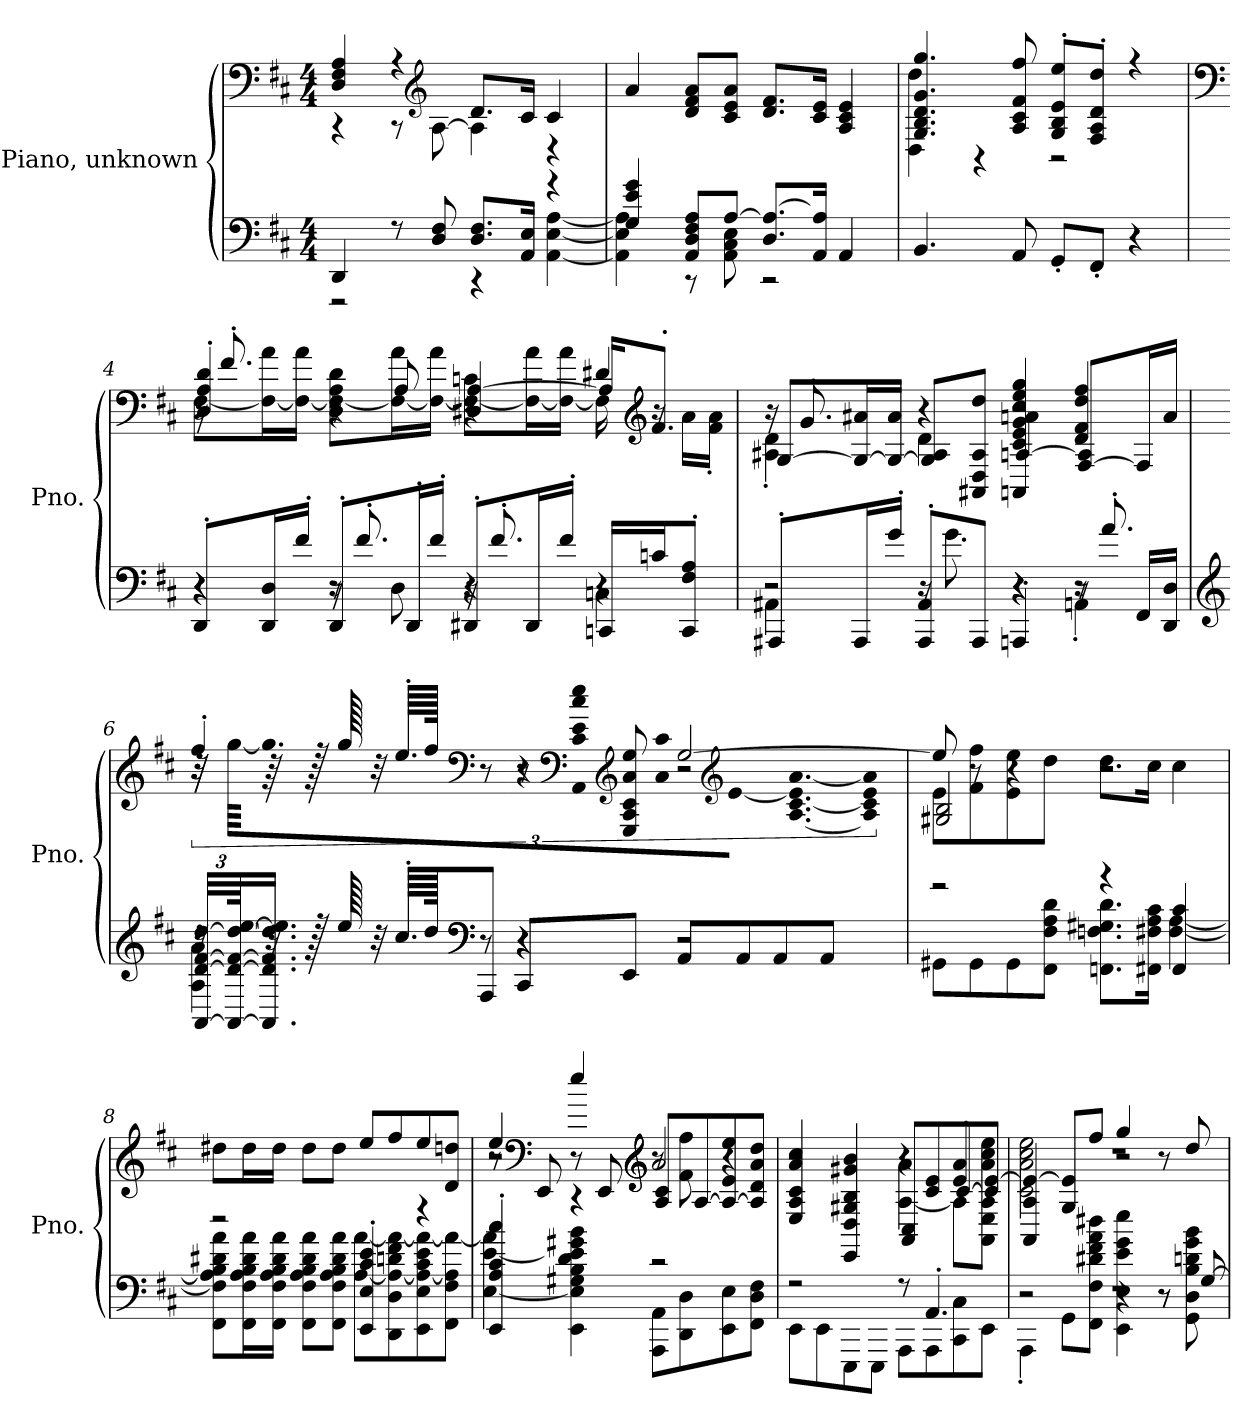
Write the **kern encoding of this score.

**kern	**kern
*part1	*part1
*staff2	*staff1
*I"Piano, unknown	*
*I'Pno.	*
*clefF4	*clefF4
*k[f#c#]	*k[f#c#]
*M4/4	*M4/4
*MM120	*MM120
=1	=1
*^	*^
4DD/	2r	4D/ 4F#/ 4A/	4r
8r	.	4r	8r
*	*	*clefG2	*
8D/ 8F#/	.	.	[8A\
8.D/ 8.F#/L	4r	8.d/L	4A\]
16AA/ 16E/Jk	.	16c#/Jk	.
4r	[4AA\ [4E\ [4A\	4c#/	4r
*	*	*v	*v
=2	=2	=2
4G/ 4e/ 4g/	4AA\] 4E\] 4A\]	4a/
8AA/ 8D/ 8F#/ 8A/L	8r	8d/ 8f#/ 8a/L
[8A/J	8AA\ 8C#\ 8E\	8c#/ 8e/ 8a/J
8.D/ 8.A/_L	2r	8.d/ 8.f#/L
16AA/ 16A/]Jk	.	16c#/ 16e/Jk
4AA/	.	4A/ 4c#/ 4e/
*v	*v	*
=3	=3
*	*^
4.BB/	4.G/ 4.B/ 4.d/ 4.g/ 4.gg/	4D\ 4dd\
.	.	4r
8AA/	8A/ 8c#/ 8f#/ 8ff#/	.
8GG'/L	8G/' 8B/' 8e/' 8ee/'L	2r
8FF#'/J	8F#/' 8A/' 8d/' 8dd/'J	.
4r	4r	.
*	*v	*v
!!LO:LB:g=z
=4	=4
*	*clefF4
*^	*^
*	*^	*	*^
4r	4r	8DD'/L	16r	[8F#\L	4D/' 4A/' 4d/'
.	.	.	8.f#'/	.	.
.	.	16DD/ 16D/L	.	16F#\_ 16a\L	.
.	.	16f#'/JJ	.	16F#\_ 16a\JJ	.
16r	8r	8DD'/L	4r	8D\ 8F#\_ 8A\ 8d\L	8r
8.f#'/	.	.	.	.	.
.	8D\	16DD'/L	.	16F#\_ 16a\L	8A/
.	.	16f#'/JJ	.	16F#\_ 16a\JJ	.
16r	4r	8DD#X'/L	4r	8F#\_ 8cn\L	4D#X/ [4A/
8.f#'/	.	.	.	.	.
.	.	16DD#/L	.	16F#\_ 16a\L	.
.	.	16f#'/JJ	.	16F#\_ 16a\JJ	.
4r	4Cn\	16CCn/LL	4d#X/	16F#\]	16A/KL]
*	*	*	*clefG2	*	*
.	.	16cn/J	.	16r	8.f#'/J
.	.	8CC/' 8F#/' 8A/'J	.	16a\LL	.
.	.	.	.	16f#\' 16a\'JJ	.
!!LO:LB:g=z	!!	!!
=5	=5	=5	=5	=5	=5
2r	4AA#X\	8AAA#X'/L	16r	4A#X\' 4d\'	[8G/L
.	.	.	8.g'/	.	.
.	.	16AAA#/L	.	.	16G/_ 16a#X/L
.	.	16g'/JJ	.	.	16G/_ 16a#/JJ
.	16r	8AAA#/' 8AA#/'L	4r	4d\	8G/] 8A#/L
.	8.g\	.	.	.	.
.	.	8AAA#/J	.	.	8AA#X/ 8D/ 8A#/ 8dd/J
4r	4r	4AAAn'/	4AAn/ 4c#/ 4e/ 4g/ 4an/ 4cc#/ 4ee/ 4gg/	2r	[4An/
16r	4AAn'\	8r	4d/ 4f#/ 4dd/ 4ff#/	.	[8F#/ 8A/]L
8.a'/	.	.	.	.	.
.	.	16FF#/LL	.	.	16F#/L]
.	.	16DD/ 16D/JJ	.	.	16a/JJ
!!LO:LB:g=z	!!	!!
=6	=6	=6	=6	=6	=6
*clefG2	*	*	*	*	*
*	*	*Xbrackettup	*	*	*
32r	4A\ 4a\	[48AA/ [48d/ [48f#/ [48dd/LLL	4ff#'/	48r	32r
.	.	96AA/_ 96d/_ 96f#/_ 96dd/_ [96ee/JK	.	[96gg\KKLL	.
64r	.	16.AA/] 16.d/] 16.f#/] 16.dd/] 16.ee/]JJ	.	16.gg\J]	64r
128r	.	.	.	.	128r
128ee/	.	.	.	.	128gg/
32r	.	.	.	.	32r
64.cc#'/LLLL	.	.	.	.	64.ee'/LLLL
128dd/JJJK	.	.	.	.	128ff#/JJJJk
*clefF4	*	*	*clefF4	*	*
8AAA/J	.	8r	.	8AA\ 8c#\ 8e\ 8cc#\ 8ee\	8r
4r	4r	8CC#/L	4r	8C#\ 8c#\	8r
*	*	*	*clefG2	*	*
.	.	8EE/J	.	[8e\J	8E/ 8A/ 8c#/ 8a/ 8ee/
2r	2r	8AA/L	[2ee/	[4.A\ [4.c#\ 4.e\] [4.a\	2r
.	.	8AA/	.	.	.
.	.	8AA/	.	.	.
.	.	8AA/J	.	8A\] 8c#\] 8e\ 8a\]	.
*	*v	*v	*	*	*
=7	=7	=7	=7	=7
2r	8GG#X\L	8ee/]	8e\L	2G#X/ 2B/
.	8GG#\	8r	8f#\ 8ff#\	.
.	8GG#\	4r	8e\ 8ee\	.
.	8FF#\ 8F#\ 8A\ 8d\J	.	8dd\J	.
4r	8.FFn\ 8.Fn\ 8.G#X\ 8.d\L	2r	8.dd\L	2r
.	16FF#X\ 16F#X\ 16A\ 16c#\Jk	.	16cc#\Jk	.
4FF#/ 4c#/	[4F#\ [4A\	.	4cc#\	.
*	*	*v	*v	*v
!!LO:LB:g=z
=8	=8	=8
2r	8FF#\ 8F#\] 8A\] 8B\ 8d#X\ 8a\L	8dd#X\L
.	16FF#\ 16F#\ 16A\ 16B\ 16d#\ 16a\L	16dd#\L
.	16FF#\ 16F#\ 16A\ 16B\ 16d#\ 16a\JJ	16dd#\JJ
.	8FF#\ 8F#\ 8A\ 8B\ 8d#\ 8a\L	8dd#\L
.	8FF#\ 8F#\ 8A\ 8B\ 8d#\ 8a\J	8dd#\J
4EE/' 4E/' 4c#/' 4e/'	[8A\ [8a\L	8ee/L
.	8DD\ 8D\ 8A\_ 8dn\ 8f#\ 8a\_	8ff#/
4r	8EE\ 8E\ 8A\_ 8c#\ 8e\ 8a\_	8ee/
.	8FF#\ 8F#\ 8A\] 8a\_J	8d/ 8ddn/J
=9	=9	=9
*	*	*^
*	*	*	*^
4EE/' 4A/' 4c#/' 4cc#/'	[4E\ [4e\ 4a\]	4ee/	2r	8r
*	*	*clefF4	*	*
.	.	.	.	8EE/
4r	4EE\ 4E\] 4G#X\ 4B\ 4d\ 4e\] 4g#X\ 4b\	4ee/	.	8r
.	.	.	.	8EE/
*	*	*clefG2	*	*
2r	8AAA\ 8AA\L	2a/	8r	8A/ 8c#/L
.	8DD\ 8D\	.	8f#\ 8ff#\	[8A/
.	8EE\ 8E\	.	4r	8A/_ 8e/ 8ee/
.	8FF#\ 8D\ 8F#\J	.	.	8A/] 8d/ 8a/ 8dd/J
!!LO:LB:g=z	!!	!!
=10	=10	=10	=10	=10
2r	8EE\L	2r	2r	4E/ 4A/ 4c#/ 4a/ 4cc#/
.	8EE\	.	.	.
.	8EEE\	.	.	4EE/ 4D/ 4G#X/ 4B/ 4g#X/ 4b/
.	8EEE\J	.	.	.
8r	8AAA\L	4r	[4A\ 4a\	8AA/ 8C#/L
4.AA'/	8AAA\	.	.	8c#/ 8e/
.	8CC#\ 8C#\	4e/' 4a/'	8A\L]	[8c#/
.	8EE\J	.	8AA\ 8E\ 8A\ 8a\ 8cc#\ 8ee\J	8c#/] [8e/J
=11	=11	=11	=11	=11
*	*^	*	*	*
1r	4AAA'\	2r	1r	2c#\ 2a\ 2cc#\ 2ee\	4AA/ 4A/ 4e/_
.	8GG\L	.	.	.	8G/ 8e/]L
.	8FF#\ 8F#\ 8d#X\ 8f#\ 8a\ 8dd#X\J	.	.	.	8ff#/J
.	4EE\ 4E\ 4e\ 4g\ 4ee\	4r	.	2r	4gg/
.	8r	8r	.	.	8r
.	8GG\ 8D\ 8B\ 8dn\ 8g\ 8b\	[8G/	.	.	8dd/
*v	*v	*v	*	*	*
*	*v	*v	*v
=	=
*-	*-
